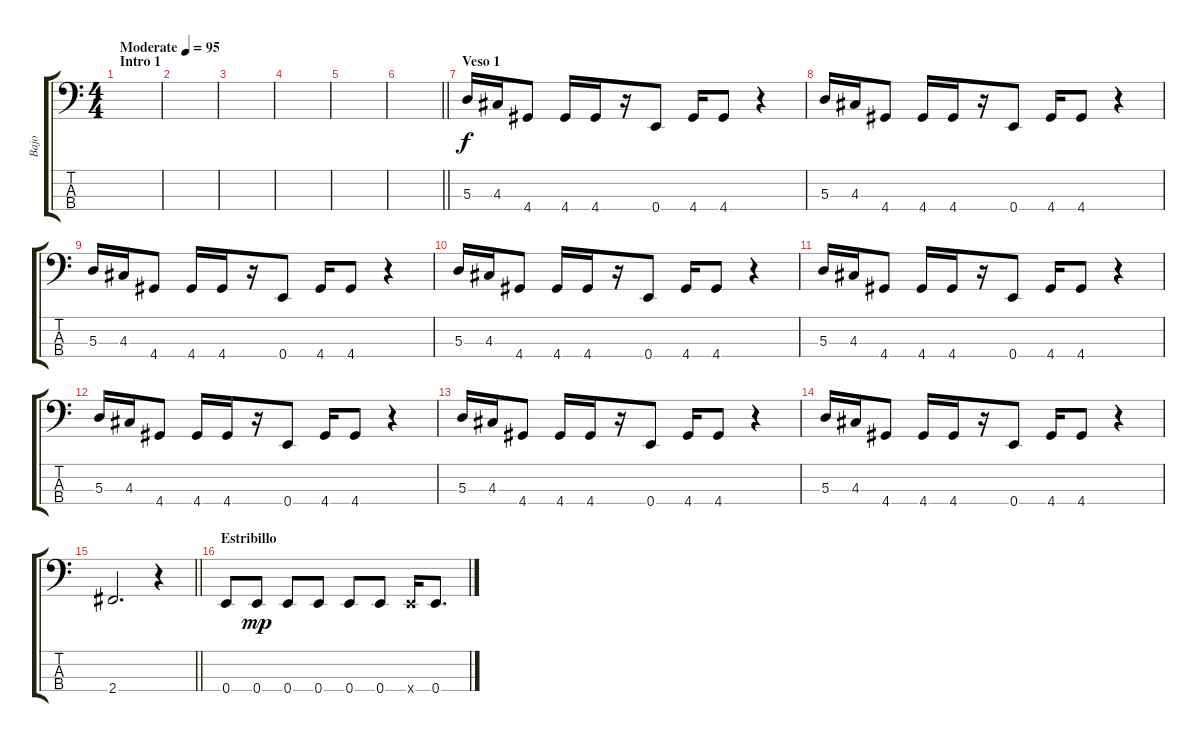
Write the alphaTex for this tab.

\track ("Bajo" "Bajo") {instrument electricbasspick}
\staff {score tabs}
\tuning (G2 D2 A1 E1) {hide}
\ts (4 4)
\section ("" "Intro 1")
\tempo (95 "Moderate")
\clef f4
\ks c
|
|
|
|
|
\barLineRight lightlight
|
\section ("" "Veso 1")
5.3.16 4.3.16 4.4.8 4.4.16 4.4.16 r.16 0.4.8 4.4.16 4.4.8 r.4 |
5.3.16 4.3.16 4.4.8 4.4.16 4.4.16 r.16 0.4.8 4.4.16 4.4.8 r.4 |
5.3.16 4.3.16 4.4.8 4.4.16 4.4.16 r.16 0.4.8 4.4.16 4.4.8 r.4 |
5.3.16 4.3.16 4.4.8 4.4.16 4.4.16 r.16 0.4.8 4.4.16 4.4.8 r.4 |
5.3.16 4.3.16 4.4.8 4.4.16 4.4.16 r.16 0.4.8 4.4.16 4.4.8 r.4 |
5.3.16 4.3.16 4.4.8 4.4.16 4.4.16 r.16 0.4.8 4.4.16 4.4.8 r.4 |
5.3.16 4.3.16 4.4.8 4.4.16 4.4.16 r.16 0.4.8 4.4.16 4.4.8 r.4 |
5.3.16 4.3.16 4.4.8 4.4.16 4.4.16 r.16 0.4.8 4.4.16 4.4.8 r.4 |
\barLineRight lightlight
2.4.2{d} r.4 |
\section ("" "Estribillo")
0.4.8 0.4.8{dy mp} 0.4.8 0.4.8 0.4.8 0.4.8 0.4{x}.16 0.4.8{d}
